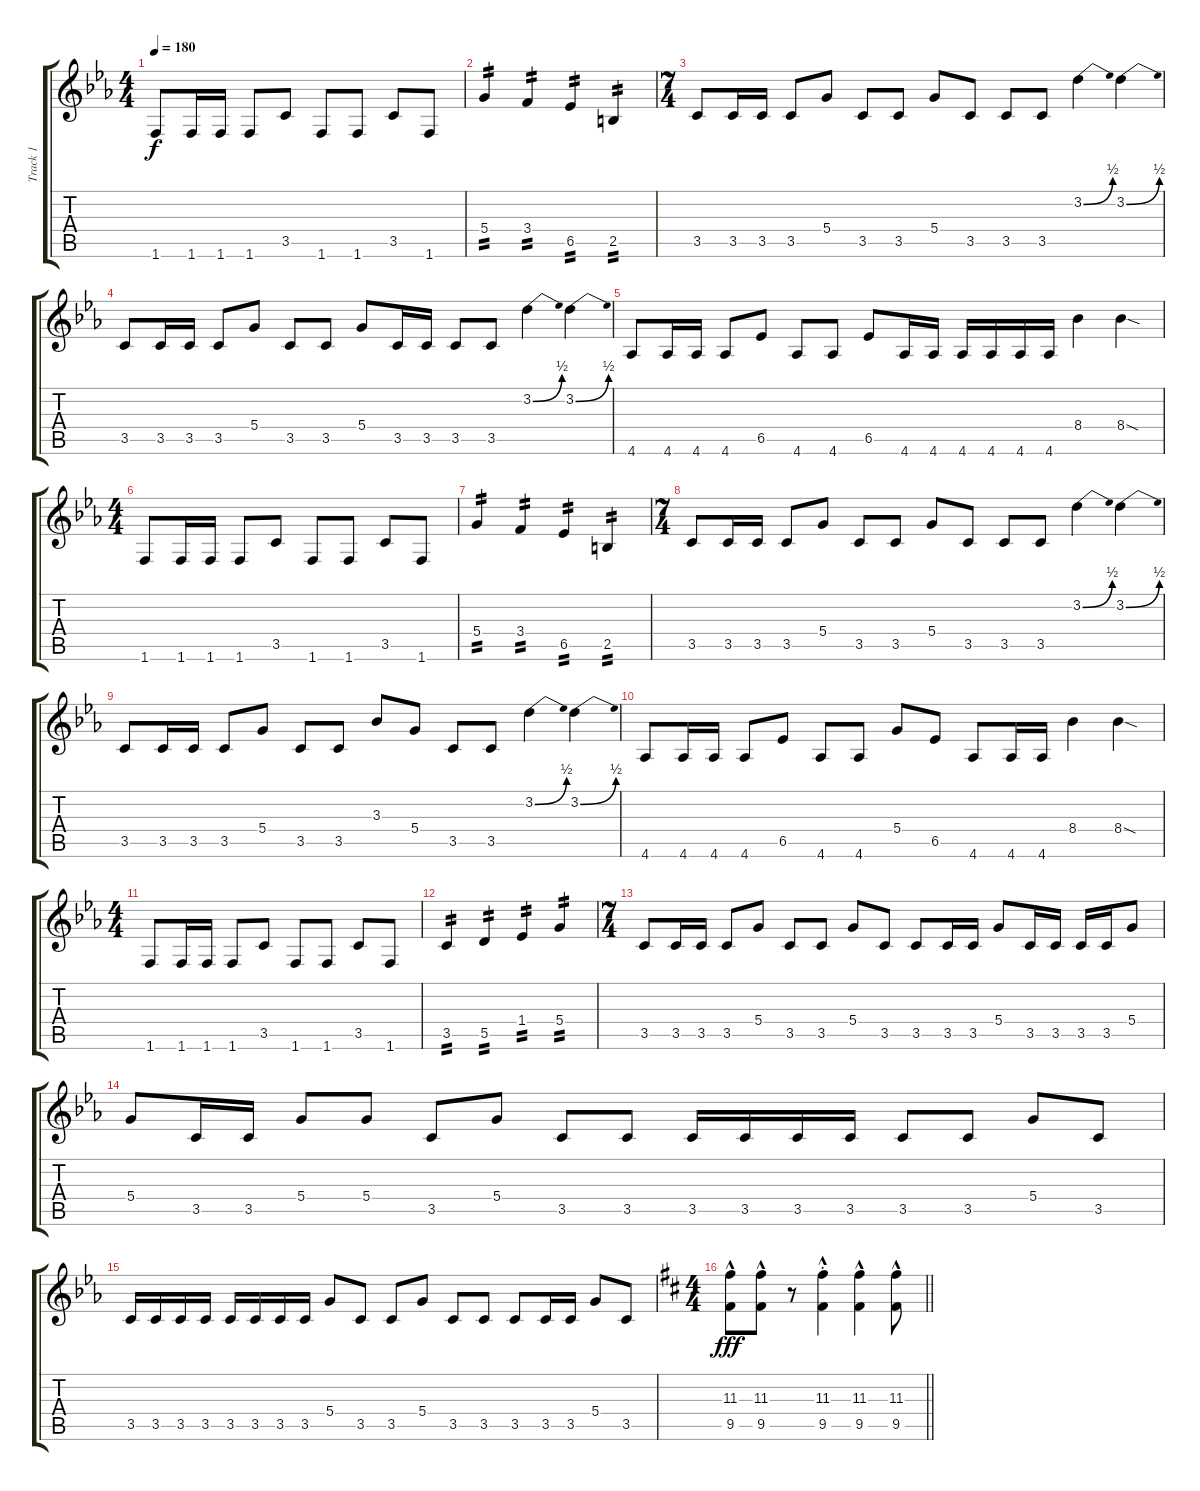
\track ("Track 1" "Track 1") {instrument overdrivenguitar}
\staff {score tabs}
\tuning (E4 B3 G3 D3 A2 E2) {hide}
\ts (4 4)
\tempo 180
\clef g2
\ks eb
1.6.8{dy f} 1.6.16 1.6.16 1.6.8 3.5.8 1.6.8 1.6.8 3.5.8 1.6.8 |
5.4.4{tp 2} 3.4.4{tp 2} 6.5.4{tp 2} 2.5.4{tp 2} |
\ts (7 4)
3.5.8 3.5.16 3.5.16 3.5.8 5.4.8 3.5.8 3.5.8 5.4.8 3.5.8 3.5.8 3.5.8 3.2{be (bend 0 0 60 2)}.4 3.2{be (bend 0 0 60 2)}.4 |
3.5.8 3.5.16 3.5.16 3.5.8 5.4.8 3.5.8 3.5.8 5.4.8 3.5.16 3.5.16 3.5.8 3.5.8 3.2{be (bend 0 0 60 2)}.4 3.2{be (bend 0 0 60 2)}.4 |
4.6.8 4.6.16 4.6.16 4.6.8 6.5.8 4.6.8 4.6.8 6.5.8 4.6.16 4.6.16 4.6.16 4.6.16 4.6.16 4.6.16 8.4.4 8.4{sod}.4 |
\ts (4 4)
1.6.8 1.6.16 1.6.16 1.6.8 3.5.8 1.6.8 1.6.8 3.5.8 1.6.8 |
5.4.4{tp 2} 3.4.4{tp 2} 6.5.4{tp 2} 2.5.4{tp 2} |
\ts (7 4)
3.5.8 3.5.16 3.5.16 3.5.8 5.4.8 3.5.8 3.5.8 5.4.8 3.5.8 3.5.8 3.5.8 3.2{be (bend 0 0 60 2)}.4 3.2{be (bend 0 0 60 2)}.4 |
3.5.8 3.5.16 3.5.16 3.5.8 5.4.8 3.5.8 3.5.8 3.3.8 5.4.8 3.5.8 3.5.8 3.2{be (bend 0 0 60 2)}.4 3.2{be (bend 0 0 60 2)}.4 |
4.6.8 4.6.16 4.6.16 4.6.8 6.5.8 4.6.8 4.6.8 5.4.8 6.5.8 4.6.8 4.6.16 4.6.16 8.4.4 8.4{sod}.4 |
\ts (4 4)
1.6.8 1.6.16 1.6.16 1.6.8 3.5.8 1.6.8 1.6.8 3.5.8 1.6.8 |
3.5.4{tp 2} 5.5.4{tp 2} 1.4.4{tp 2} 5.4.4{tp 2} |
\ts (7 4)
3.5.8 3.5.16 3.5.16 3.5.8 5.4.8 3.5.8 3.5.8 5.4.8 3.5.8 3.5.8 3.5.16 3.5.16 5.4.8 3.5.16 3.5.16 3.5.16 3.5.16 5.4.8 |
5.4.8 3.5.16 3.5.16 5.4.8 5.4.8 3.5.8 5.4.8 3.5.8 3.5.8 3.5.16 3.5.16 3.5.16 3.5.16 3.5.8 3.5.8 5.4.8 3.5.8 |
3.5.16 3.5.16 3.5.16 3.5.16 3.5.16 3.5.16 3.5.16 3.5.16 5.4.8 3.5.8 3.5.8 5.4.8 3.5.8 3.5.8 3.5.8 3.5.16 3.5.16 5.4.8 3.5.8 |
\ts (4 4)
\barLineRight lightlight
\ks d
(11.3{hac} 9.5{hac}).8{dy fff} (11.3{hac} 9.5{hac}).8 r.8 (11.3{hac st} 9.5{hac st}).4 (11.3{hac} 9.5{hac}).4 (11.3{hac} 9.5{hac}).8
